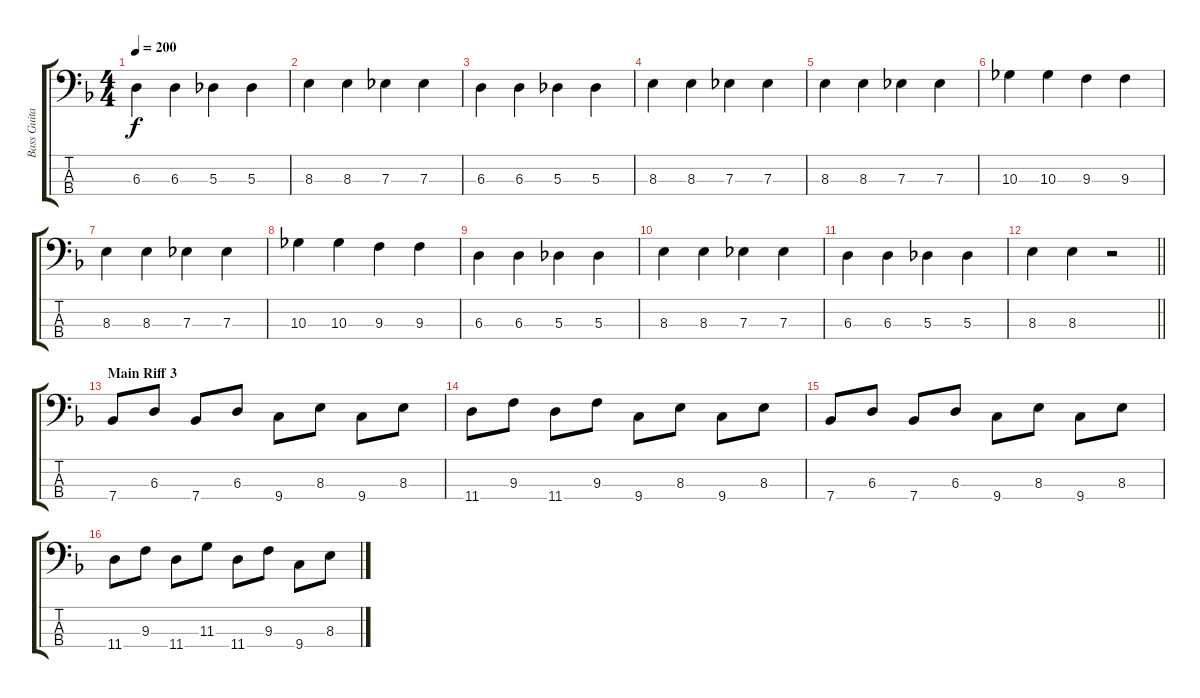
\track ("Bass Guitar" "Bass Guita") {instrument electricbassfinger}
\staff {score tabs}
\tuning (Gb2 Db2 Ab1 Eb1) {hide}
\ts (4 4)
\tempo 200
\clef f4
\ks dminor
6.3.4{dy f} 6.3.4 5.3.4 5.3.4 |
8.3.4 8.3.4 7.3.4 7.3.4 |
6.3.4 6.3.4 5.3.4 5.3.4 |
8.3.4 8.3.4 7.3.4 7.3.4 |
8.3.4 8.3.4 7.3.4 7.3.4 |
10.3.4 10.3.4 9.3.4 9.3.4 |
8.3.4 8.3.4 7.3.4 7.3.4 |
10.3.4 10.3.4 9.3.4 9.3.4 |
6.3.4 6.3.4 5.3.4 5.3.4 |
8.3.4 8.3.4 7.3.4 7.3.4 |
6.3.4 6.3.4 5.3.4 5.3.4 |
\barLineRight lightlight
8.3.4 8.3.4 r.2 |
\section ("" "Main Riff 3")
7.4.8 6.3.8 7.4.8 6.3.8 9.4.8 8.3.8 9.4.8 8.3.8 |
11.4.8 9.3.8 11.4.8 9.3.8 9.4.8 8.3.8 9.4.8 8.3.8 |
7.4.8 6.3.8 7.4.8 6.3.8 9.4.8 8.3.8 9.4.8 8.3.8 |
11.4.8 9.3.8 11.4.8 11.3.8 11.4.8 9.3.8 9.4.8 8.3.8
